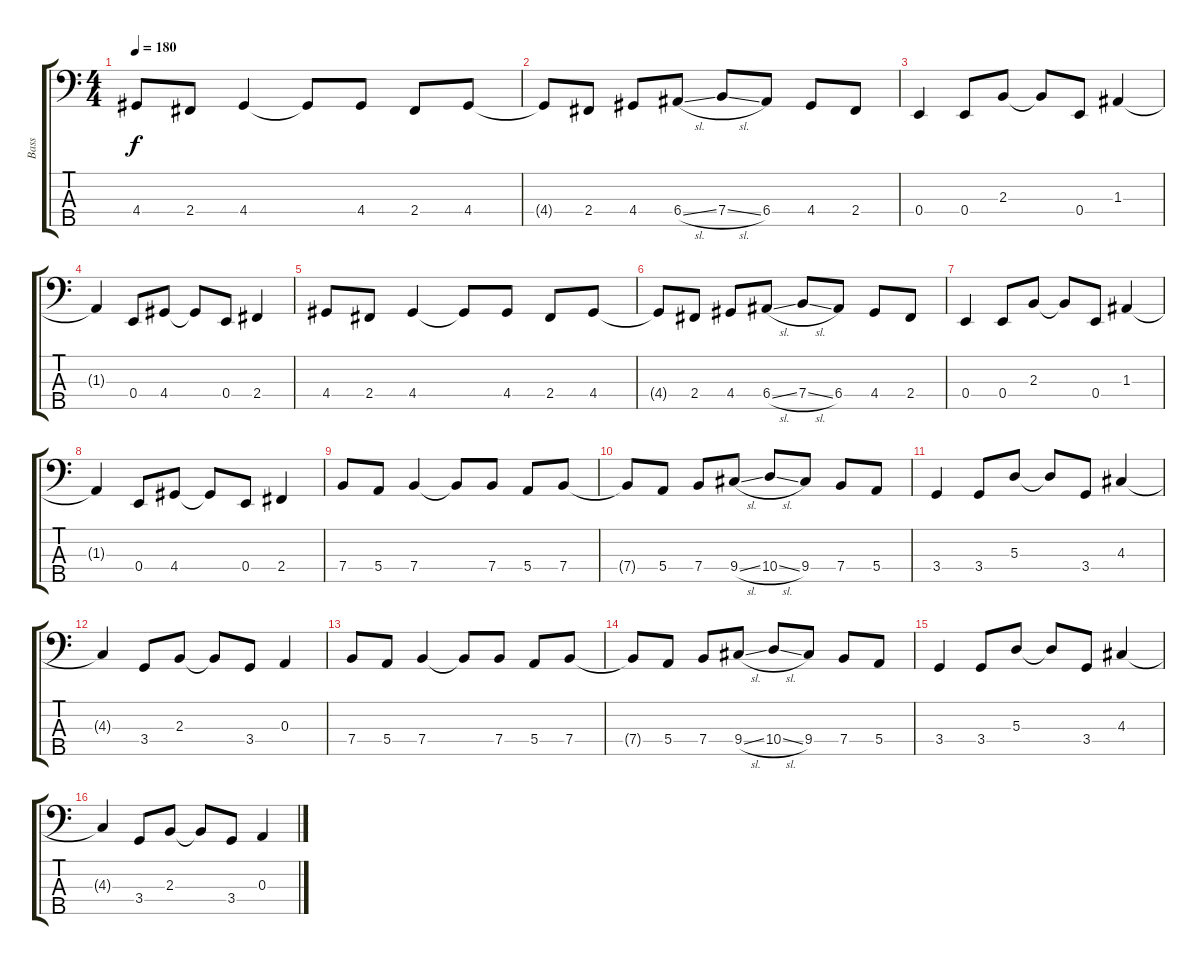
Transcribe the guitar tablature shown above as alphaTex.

\track ("Bass" "Bass") {instrument electricbasspick}
\staff {score tabs}
\tuning (G2 D2 A1 E1 B0) {hide}
\ts (4 4)
\tempo 180
\clef f4
\ks c
4.4.8{dy f} 2.4.8 4.4.4 4.4{t}.8 4.4.8 2.4.8 4.4.8 |
4.4{t}.8 2.4.8 4.4.8 6.4{sl}.8 7.4{sl}.8 6.4.8 4.4.8 2.4.8 |
0.4.4 0.4.8 2.3.8 2.3{t}.8 0.4.8 1.3.4 |
1.3{t}.4 0.4.8 4.4.8 4.4{t}.8 0.4.8 2.4.4 |
4.4.8 2.4.8 4.4.4 4.4{t}.8 4.4.8 2.4.8 4.4.8 |
4.4{t}.8 2.4.8 4.4.8 6.4{sl}.8 7.4{sl}.8 6.4.8 4.4.8 2.4.8 |
0.4.4 0.4.8 2.3.8 2.3{t}.8 0.4.8 1.3.4 |
1.3{t}.4 0.4.8 4.4.8 4.4{t}.8 0.4.8 2.4.4 |
7.4.8 5.4.8 7.4.4 7.4{t}.8 7.4.8 5.4.8 7.4.8 |
7.4{t}.8 5.4.8 7.4.8 9.4{sl}.8 10.4{sl}.8 9.4.8 7.4.8 5.4.8 |
3.4.4 3.4.8 5.3.8 5.3{t}.8 3.4.8 4.3.4 |
4.3{t}.4 3.4.8 2.3.8 2.3{t}.8 3.4.8 0.3.4 |
7.4.8 5.4.8 7.4.4 7.4{t}.8 7.4.8 5.4.8 7.4.8 |
7.4{t}.8 5.4.8 7.4.8 9.4{sl}.8 10.4{sl}.8 9.4.8 7.4.8 5.4.8 |
3.4.4 3.4.8 5.3.8 5.3{t}.8 3.4.8 4.3.4 |
4.3{t}.4 3.4.8 2.3.8 2.3{t}.8 3.4.8 0.3.4
